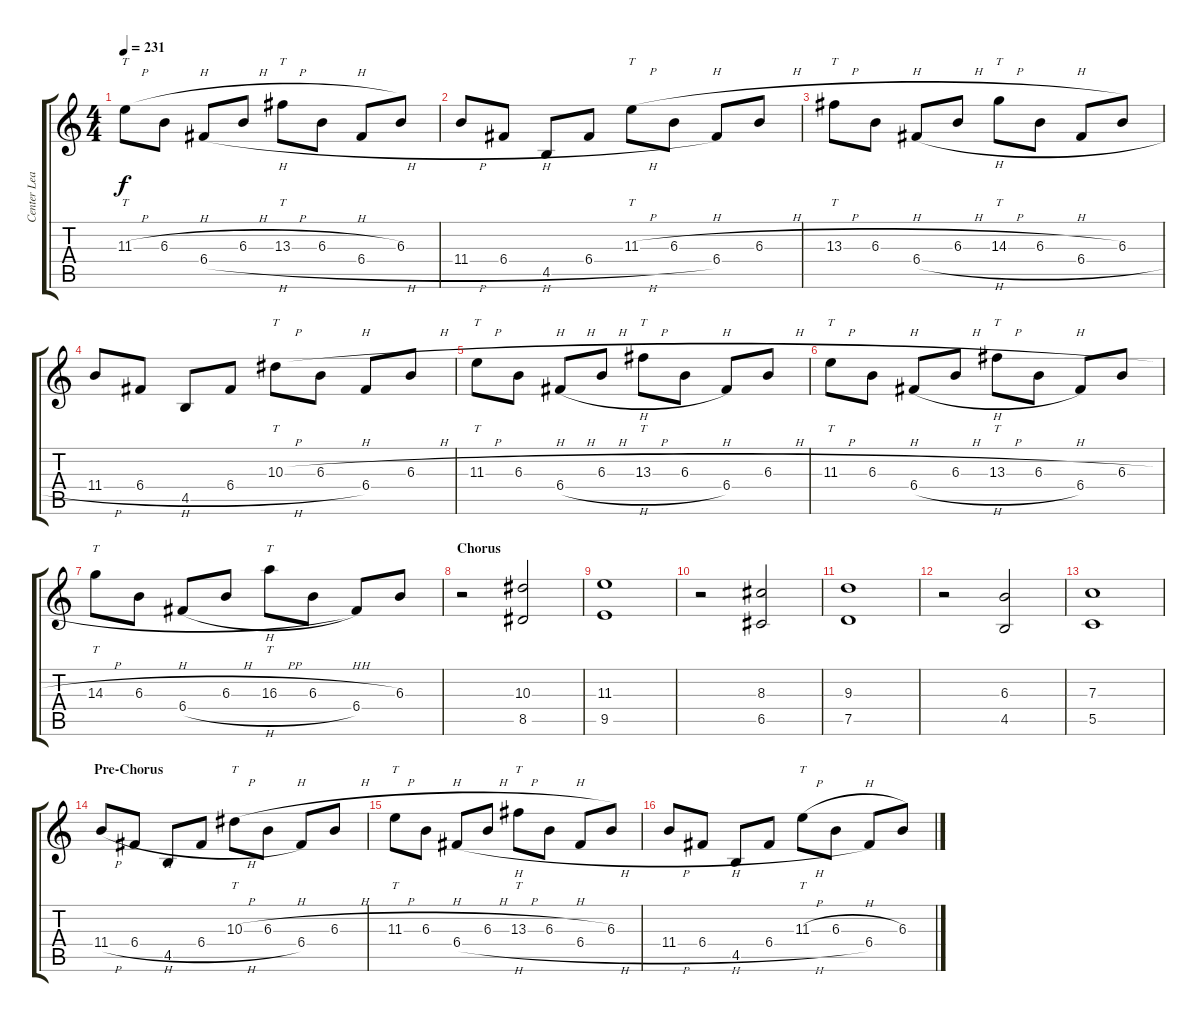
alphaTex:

\track ("Center Lead 1" "Center Lea") {instrument overdrivenguitar}
\staff {score tabs}
\tuning (D4 A3 F3 C3 G2 C2) {hide}
\ts (4 4)
\tempo 231
\clef g2
\ks aminor
11.3{h}.8{tt dy f} 6.3{h}.8 6.4{h}.8 6.3{h}.8 13.3{h}.8{tt} 6.3{h}.8 6.4{h}.8 6.3.8 |
11.4{h}.8 6.4{h}.8 4.5.8 6.4{h}.8 11.3{h}.8{tt} 6.3{h}.8 6.4.8 6.3{h}.8 |
13.3{h}.8{tt} 6.3{h}.8 6.4{h}.8 6.3{h}.8 14.3{h}.8{tt} 6.3{h}.8 6.4{h}.8 6.3.8 |
11.4{h}.8 6.4{h}.8 4.5.8 6.4{h}.8 10.3{h}.8{tt} 6.3{h}.8 6.4.8 6.3{h}.8 |
11.3{h}.8{tt} 6.3{h}.8 6.4{h}.8 6.3{h}.8 13.3{h}.8{tt} 6.3{h}.8 6.4.8 6.3{h}.8 |
11.3{h}.8{tt} 6.3{h}.8 6.4{h}.8 6.3{h}.8 13.3{h}.8{tt} 6.3{h}.8 6.4.8 6.3{h}.8 |
14.3{h}.8{tt} 6.3{h}.8 6.4{h}.8 6.3{h}.8 16.3{h}.8{tt} 6.3{h}.8 6.4.8 6.3.8 |
\section ("" "Chorus")
r.2 (10.3 8.5).2 |
(11.3 9.5).1 |
r.2 (8.3 6.5).2 |
(9.3 7.5).1 |
r.2 (6.3 4.5).2 |
(7.3 5.5).1 |
\section ("" "Pre-Chorus")
11.4{h}.8 6.4{h}.8 4.5.8 6.4{h}.8 10.3{h}.8{tt} 6.3{h}.8 6.4.8 6.3{h}.8 |
11.3{h}.8{tt} 6.3{h}.8 6.4{h}.8 6.3{h}.8 13.3{h}.8{tt} 6.3{h}.8 6.4{h}.8 6.3.8 |
11.4{h}.8 6.4{h}.8 4.5.8 6.4{h}.8 11.3{h}.8{tt} 6.3{h}.8 6.4.8 6.3{h}.8
